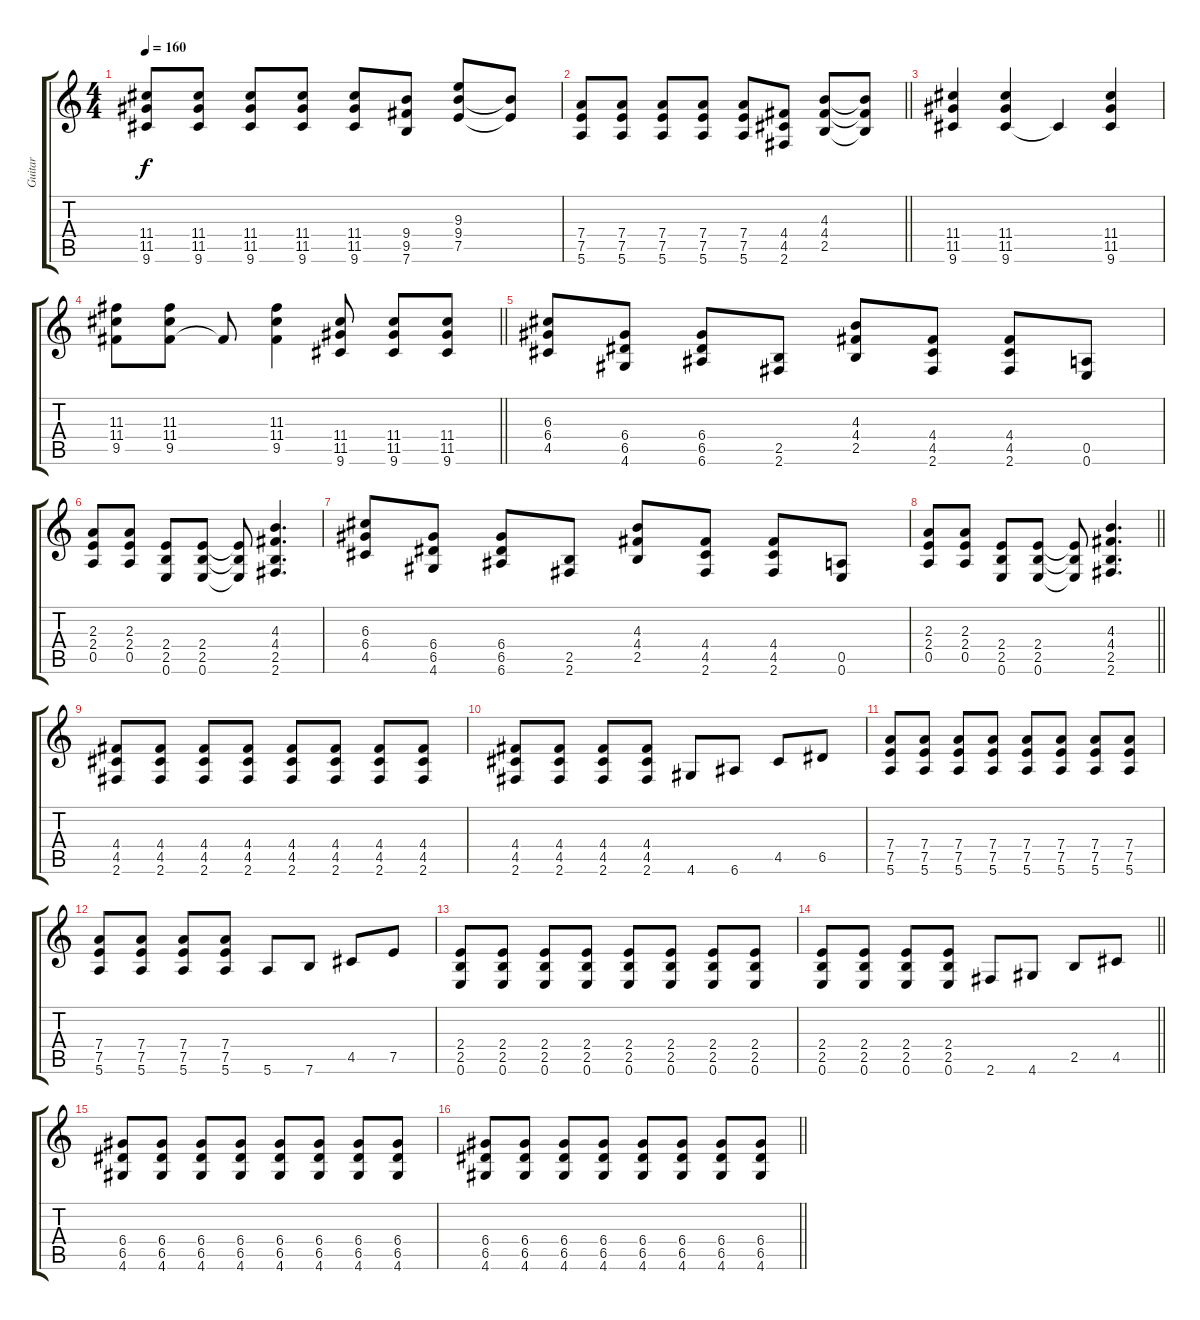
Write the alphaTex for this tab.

\track ("Guitar" "Guitar") {instrument overdrivenguitar}
\staff {score tabs}
\tuning (E4 B3 G3 D3 A2 E2) {hide}
\ts (4 4)
\tempo 160
\clef g2
\ks c
(11.4 11.5 9.6).8{dy f} (11.4 11.5 9.6).8 (11.4 11.5 9.6).8 (11.4 11.5 9.6).8 (11.4 11.5 9.6).8 (9.4 9.5 7.6).8 (9.3 9.4 7.5).8 (9.4{t} 7.5{t}).8 |
\barLineRight lightlight
(7.4 7.5 5.6).8 (7.4 7.5 5.6).8 (7.4 7.5 5.6).8 (7.4 7.5 5.6).8 (7.4 7.5 5.6).8 (4.4 4.5 2.6).8 (4.3 4.4 2.5).8 (4.3{t} 4.4{t} 2.5{t}).8 |
(11.4 11.5 9.6).4 (11.4 11.5 9.6).4 9.6{t}.4 (11.4 11.5 9.6).4 |
\barLineRight lightlight
(11.3 11.4 9.5).8 (11.3 11.4 9.5).8 9.5{t}.8 (11.3 11.4 9.5).4 (11.4 11.5 9.6).8 (11.4 11.5 9.6).8 (11.4 11.5 9.6).8 |
(6.3 6.4 4.5).8 (6.4 6.5 4.6).8 (6.4 6.5 6.6).8 (2.5 2.6).8 (4.3 4.4 2.5).8 (4.4 4.5 2.6).8 (4.4 4.5 2.6).8 (0.5 0.6).8 |
(2.3 2.4 0.5).8 (2.3 2.4 0.5).8 (2.4 2.5 0.6).8 (2.4 2.5 0.6).8 (2.4{t} 2.5{t} 0.6{t}).8 (4.3 4.4 2.5 2.6).4{d} |
(6.3 6.4 4.5).8 (6.4 6.5 4.6).8 (6.4 6.5 6.6).8 (2.5 2.6).8 (4.3 4.4 2.5).8 (4.4 4.5 2.6).8 (4.4 4.5 2.6).8 (0.5 0.6).8 |
\barLineRight lightlight
(2.3 2.4 0.5).8 (2.3 2.4 0.5).8 (2.4 2.5 0.6).8 (2.4 2.5 0.6).8 (2.4{t} 2.5{t} 0.6{t}).8 (4.3 4.4 2.5 2.6).4{d} |
(4.4 4.5 2.6).8 (4.4 4.5 2.6).8 (4.4 4.5 2.6).8 (4.4 4.5 2.6).8 (4.4 4.5 2.6).8 (4.4 4.5 2.6).8 (4.4 4.5 2.6).8 (4.4 4.5 2.6).8 |
(4.4 4.5 2.6).8 (4.4 4.5 2.6).8 (4.4 4.5 2.6).8 (4.4 4.5 2.6).8 4.6.8 6.6.8 4.5.8 6.5.8 |
(7.4 7.5 5.6).8 (7.4 7.5 5.6).8 (7.4 7.5 5.6).8 (7.4 7.5 5.6).8 (7.4 7.5 5.6).8 (7.4 7.5 5.6).8 (7.4 7.5 5.6).8 (7.4 7.5 5.6).8 |
(7.4 7.5 5.6).8 (7.4 7.5 5.6).8 (7.4 7.5 5.6).8 (7.4 7.5 5.6).8 5.6.8 7.6.8 4.5.8 7.5.8 |
(2.4 2.5 0.6).8 (2.4 2.5 0.6).8 (2.4 2.5 0.6).8 (2.4 2.5 0.6).8 (2.4 2.5 0.6).8 (2.4 2.5 0.6).8 (2.4 2.5 0.6).8 (2.4 2.5 0.6).8 |
\barLineRight lightlight
(2.4 2.5 0.6).8 (2.4 2.5 0.6).8 (2.4 2.5 0.6).8 (2.4 2.5 0.6).8 2.6.8 4.6.8 2.5.8 4.5.8 |
(6.4 6.5 4.6).8 (6.4 6.5 4.6).8 (6.4 6.5 4.6).8 (6.4 6.5 4.6).8 (6.4 6.5 4.6).8 (6.4 6.5 4.6).8 (6.4 6.5 4.6).8 (6.4 6.5 4.6).8 |
\barLineRight lightlight
(6.4 6.5 4.6).8 (6.4 6.5 4.6).8 (6.4 6.5 4.6).8 (6.4 6.5 4.6).8 (6.4 6.5 4.6).8 (6.4 6.5 4.6).8 (6.4 6.5 4.6).8 (6.4 6.5 4.6).8
